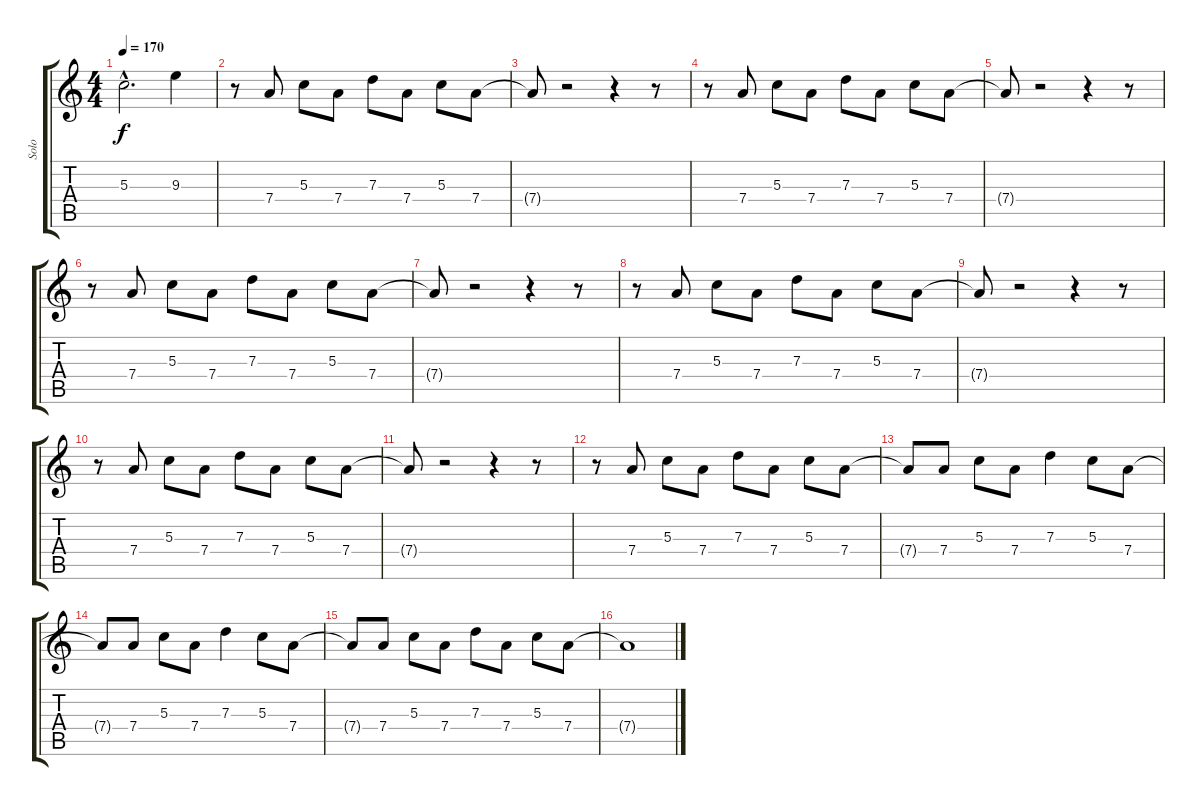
\track ("Solo" "Solo") {instrument distortionguitar}
\staff {score tabs}
\tuning (E4 B3 G3 D3 A2 E2) {hide}
\ts (4 4)
\tempo 170
\clef g2
\ks c
5.3{hac t}.2{d dy f} 9.3.4 |
r.8 7.4.8 5.3.8 7.4.8 7.3.8 7.4.8 5.3.8 7.4.8 |
7.4{t}.8 r.2 r.4 r.8 |
r.8 7.4.8 5.3.8 7.4.8 7.3.8 7.4.8 5.3.8 7.4.8 |
7.4{t}.8 r.2 r.4 r.8 |
r.8 7.4.8 5.3.8 7.4.8 7.3.8 7.4.8 5.3.8 7.4.8 |
7.4{t}.8 r.2 r.4 r.8 |
r.8 7.4.8 5.3.8 7.4.8 7.3.8 7.4.8 5.3.8 7.4.8 |
7.4{t}.8 r.2 r.4 r.8 |
r.8 7.4.8 5.3.8 7.4.8 7.3.8 7.4.8 5.3.8 7.4.8 |
7.4{t}.8 r.2 r.4 r.8 |
r.8 7.4.8 5.3.8 7.4.8 7.3.8 7.4.8 5.3.8 7.4.8 |
7.4{t}.8 7.4.8 5.3.8 7.4.8 7.3.4 5.3.8 7.4.8 |
7.4{t}.8 7.4.8 5.3.8 7.4.8 7.3.4 5.3.8 7.4.8 |
7.4{t}.8 7.4.8 5.3.8 7.4.8 7.3.8 7.4.8 5.3.8 7.4.8 |
7.4{t}.1
